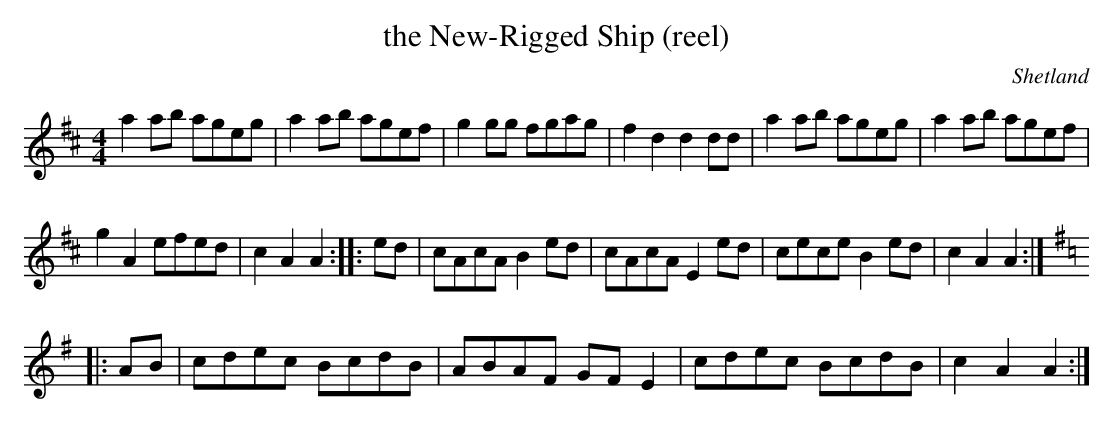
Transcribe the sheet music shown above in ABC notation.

X:1
T:the New-Rigged Ship (reel)
O:Shetland
M:4/4
K:AMix
a2ab ageg|a2ab agef|g2gg fgag|f2d2 d2dd|\
a2ab ageg|a2ab agef|
g2A2 efed|c2A2 A2::\
ed|\
cAcA B2ed|cAcA E2ed|cece B2ed|c2A2 A2:|
K:ADor
|:AB|\
cdec BcdB|ABAF GFE2|cdec BcdB|c2A2 A2:|
